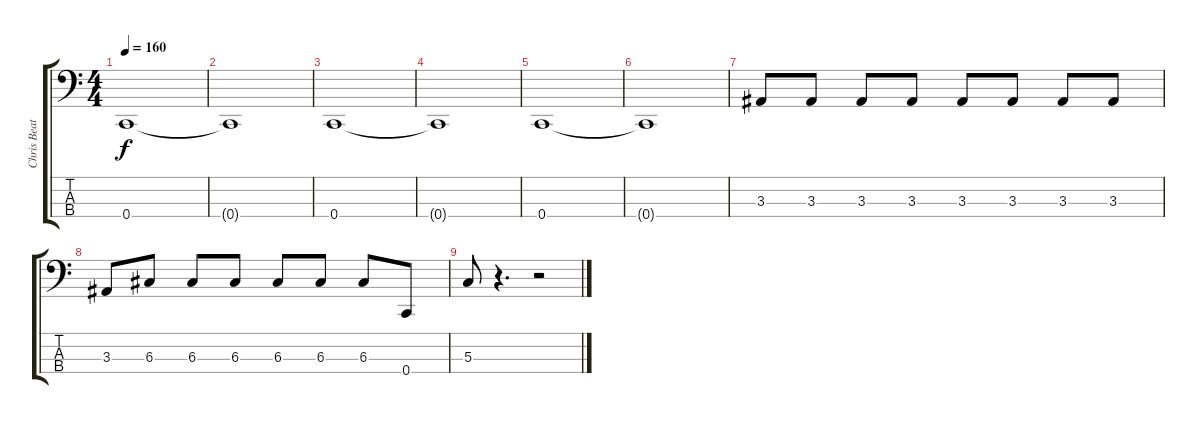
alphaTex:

\track ("Chris Beattie" "Chris Beat") {instrument electricbassfinger}
\staff {score tabs}
\tuning (F2 C2 G1 C1) {hide}
\ts (4 4)
\tempo 160
\clef f4
\ks c
0.4.1{dy f} |
0.4{t}.1 |
0.4.1 |
0.4{t}.1 |
0.4.1 |
0.4{t}.1 |
3.3.8 3.3.8 3.3.8 3.3.8 3.3.8 3.3.8 3.3.8 3.3.8 |
3.3.8 6.3.8 6.3.8 6.3.8 6.3.8 6.3.8 6.3.8 0.4.8 |
5.3.8 r.4{d} r.2
